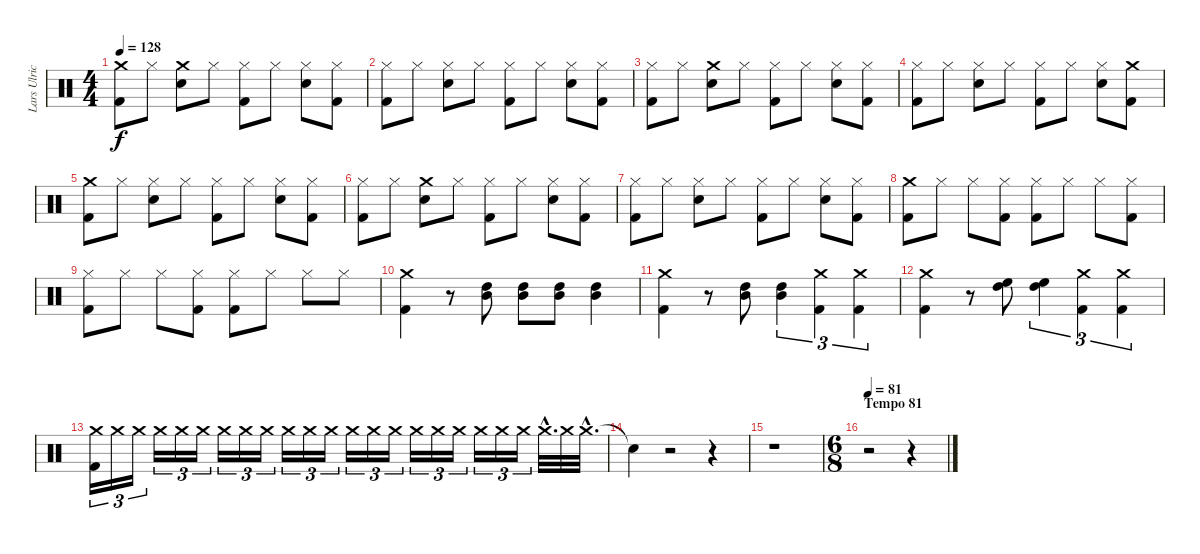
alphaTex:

\track ("Lars Ulrich" "Lars Ulric") {instrument percussion}
\staff {score}
\articulation defaults
\ts (4 4)
\tempo 128
\clef neutral
\ks c
("Crash medium (hit)" "Kick (hit) 2").8{dy f} "Hi-Hat (closed)".8 ("Crash medium (hit)" "Snare (hit) 2").8 "Hi-Hat (closed)".8 ("Hi-Hat (closed)" "Kick (hit) 2").8 "Hi-Hat (closed)".8 ("Snare (hit) 2" "Hi-Hat (closed)").8 ("Kick (hit) 2" "Hi-Hat (closed)").8 |
("Hi-Hat (closed)" "Kick (hit) 2").8 "Hi-Hat (closed)".8 ("Snare (hit) 2" "Hi-Hat (closed)").8 "Hi-Hat (closed)".8 ("Hi-Hat (closed)" "Kick (hit) 2").8 "Hi-Hat (closed)".8 ("Snare (hit) 2" "Hi-Hat (closed)").8 ("Hi-Hat (closed)" "Kick (hit) 2").8 |
("Hi-Hat (closed)" "Kick (hit) 2").8 "Hi-Hat (closed)".8 ("Crash medium (hit)" "Snare (hit) 2").8 "Hi-Hat (closed)".8 ("Hi-Hat (closed)" "Kick (hit) 2").8 "Hi-Hat (closed)".8 ("Snare (hit) 2" "Hi-Hat (closed)").8 ("Kick (hit) 2" "Hi-Hat (closed)").8 |
("Kick (hit) 2" "Hi-Hat (closed)").8 "Hi-Hat (closed)".8 ("Snare (hit) 2" "Hi-Hat (closed)").8 "Hi-Hat (closed)".8 ("Kick (hit) 2" "Hi-Hat (closed)").8 "Hi-Hat (closed)".8 ("Snare (hit) 2" "Hi-Hat (closed)").8 ("Crash medium (hit)" "Kick (hit) 2").8 |
("Crash medium (hit)" "Kick (hit) 2").8 "Hi-Hat (closed)".8 ("Snare (hit) 2" "Hi-Hat (closed)").8 "Hi-Hat (closed)".8 ("Hi-Hat (closed)" "Kick (hit) 2").8 "Hi-Hat (closed)".8 ("Snare (hit) 2" "Hi-Hat (closed)").8 ("Kick (hit) 2" "Hi-Hat (closed)").8 |
("Hi-Hat (closed)" "Kick (hit) 2").8 "Hi-Hat (closed)".8 ("Crash medium (hit)" "Snare (hit) 2").8 "Hi-Hat (closed)".8 ("Hi-Hat (closed)" "Kick (hit) 2").8 "Hi-Hat (closed)".8 ("Snare (hit) 2" "Hi-Hat (closed)").8 ("Hi-Hat (closed)" "Kick (hit) 2").8 |
("Hi-Hat (closed)" "Kick (hit) 2").8 "Hi-Hat (closed)".8 ("Hi-Hat (closed)" "Snare (hit) 2").8 "Hi-Hat (closed)".8 ("Hi-Hat (closed)" "Kick (hit) 2").8 "Hi-Hat (closed)".8 ("Snare (hit) 2" "Hi-Hat (closed)").8 ("Kick (hit) 2" "Hi-Hat (closed)").8 |
("Kick (hit) 2" "Crash medium (hit)").8 "Hi-Hat (closed)".8 "Hi-Hat (closed)".8 ("Kick (hit) 2" "Hi-Hat (closed)").8 ("Kick (hit) 2" "Hi-Hat (closed)").8 "Hi-Hat (closed)".8 "Hi-Hat (closed)".8 ("Kick (hit) 2" "Hi-Hat (closed)").8 |
("Hi-Hat (closed)" "Kick (hit) 2").8 "Hi-Hat (closed)".8 "Hi-Hat (closed)".8 ("Kick (hit) 2" "Hi-Hat (closed)").8 ("Hi-Hat (closed)" "Kick (hit) 2").8 "Hi-Hat (closed)".8 "Hi-Hat (closed)".8 "Hi-Hat (closed)".8 |
("Kick (hit) 2" "Crash medium (hit)").4 r.8 ("High Tom (hit)" "Mid Tom (hit)").8 ("High Tom (hit)" "Mid Tom (hit)").8 ("High Tom (hit)" "Mid Tom (hit)").8 ("High Tom (hit)" "Mid Tom (hit)").4 |
("Kick (hit) 2" "Crash medium (hit)").4 r.8 ("Mid Tom (hit)" "High Tom (hit)").8 ("High Tom (hit)" "Mid Tom (hit)").4{tu (3 2)} ("Kick (hit) 2" "Crash medium (hit)").4{tu (3 2)} ("Kick (hit) 2" "Crash medium (hit)").4{tu (3 2)} |
("Crash medium (hit)" "Kick (hit) 2").4 r.8 ("High Floor Tom (hit)" "High Tom (hit)").8 ("High Tom (hit)" "High Floor Tom (hit)").4{tu (3 2)} ("Kick (hit) 2" "Crash medium (hit)").4{tu (3 2)} ("Kick (hit) 2" "Crash medium (hit)").4{tu (3 2)} |
("Kick (hit) 2" "Crash medium (hit)").16{tu (3 2)} "Crash medium (hit)".16{tu (3 2)} "Crash medium (hit)".16{tu (3 2)} "Crash medium (hit)".16{tu (3 2)} "Crash medium (hit)".16{tu (3 2)} "Crash medium (hit)".16{tu (3 2)} "Crash medium (hit)".16{tu (3 2)} "Crash medium (hit)".16{tu (3 2)} "Crash medium (hit)".16{tu (3 2)} "Crash medium (hit)".16{tu (3 2)} "Crash medium (hit)".16{tu (3 2)} "Crash medium (hit)".16{tu (3 2)} "Crash medium (hit)".16{tu (3 2)} "Crash medium (hit)".16{tu (3 2)} "Crash medium (hit)".16{tu (3 2)} "Crash medium (hit)".16{tu (3 2)} "Crash medium (hit)".16{tu (3 2)} "Crash medium (hit)".16{tu (3 2)} "Crash medium (hit)".16{tu (3 2)} "Crash medium (hit)".16{tu (3 2)} "Crash medium (hit)".16{tu (3 2)} "Crash medium (hit)"{hac}.32{d} "Crash medium (hit)".32 "Crash medium (hit)"{hac}.32{d} |
"Snare (hit)"{t}.4 r.2 r.4 |
r.1 |
\ts (6 8)
\section ("" "Tempo 81")
\tempo 81
r.2 r.4
